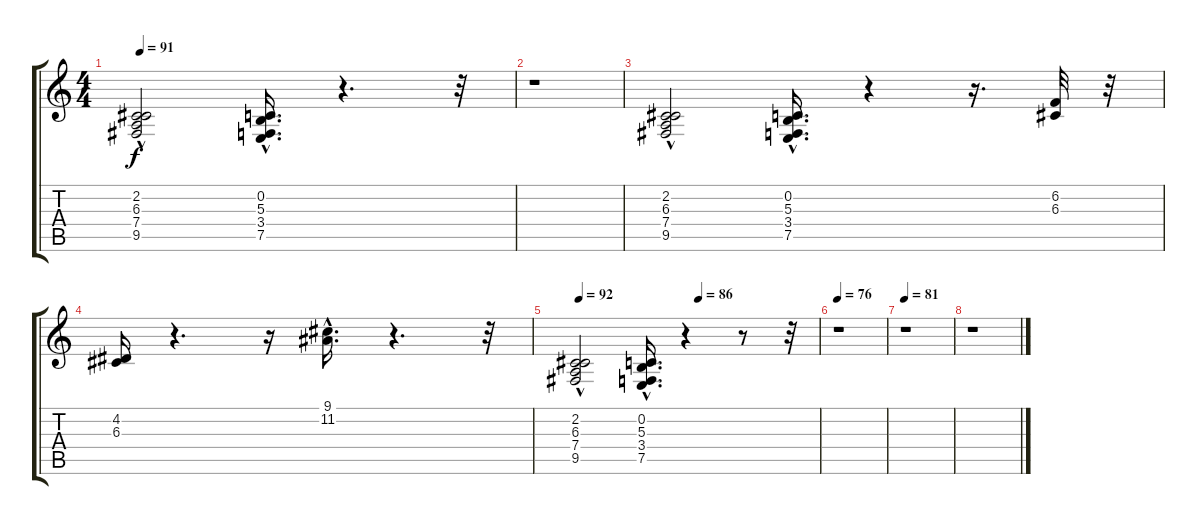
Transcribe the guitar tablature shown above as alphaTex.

\track "" {instrument choiraahs}
\staff {score tabs}
\tuning (E4 B3 G3 D3 A2 E2) {hide}
\ts (4 4)
\tempo 91
\clef g2
\ks c
(2.2{hac} 6.3 7.4 9.5).2{dy f} (0.2{hac} 5.3{hac} 3.4{hac} 7.5{hac}).16{d} r.4{d} r.32 |
r.1 |
(2.2{hac} 6.3 7.4 9.5).2 (0.2{hac} 5.3{hac} 3.4{hac} 7.5{hac}).16{d} r.4 r.16{d} (6.2 6.3).32 r.32 |
(4.2 6.3).16 r.4{d} r.16 (9.1{hac} 11.2{hac}).16{d} r.4{d} r.32 |
\tempo 92
\tempo (86 0.5)
(2.2{hac} 6.3 7.4 9.5).2 (0.2{hac} 5.3{hac} 3.4{hac} 7.5{hac}).16{d} r.4 r.8 r.32 |
\tempo 76
r.1 |
\tempo 81
r.1 |
r.1
